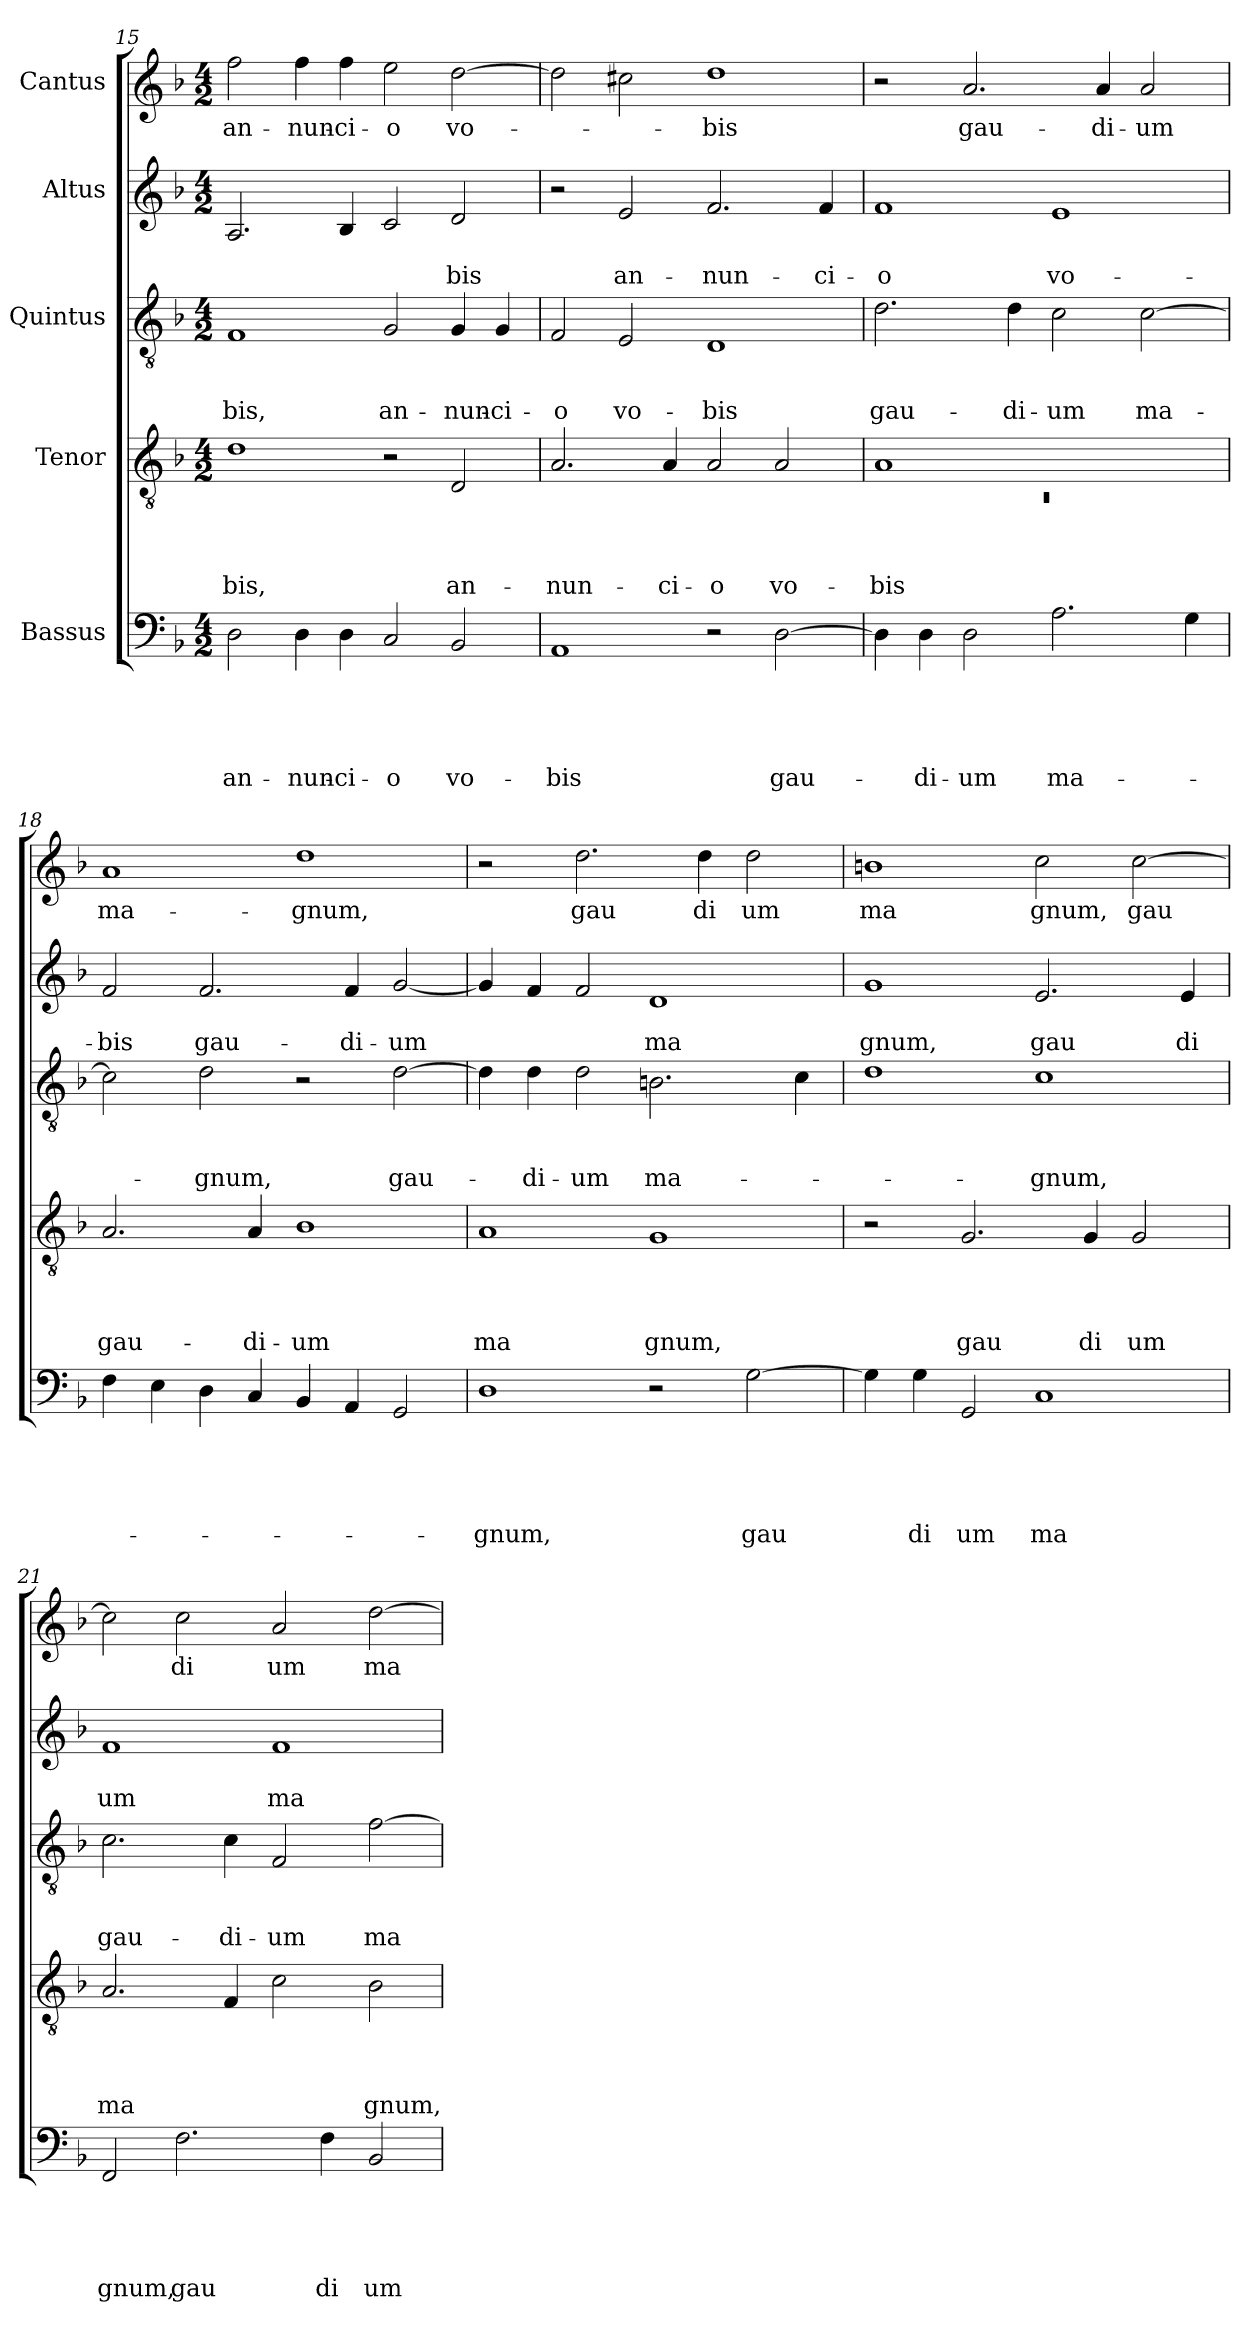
**kern	**text	**text	**text	**text	**text	**kern	**text	**text	**text	**text	**kern	**text	**text	**text	**kern	**text	**text	**kern	**text
*part5	*part5	*part5	*part5	*part5	*part5	*part4	*part4	*part4	*part4	*part4	*part3	*part3	*part3	*part3	*part2	*part2	*part2	*part1	*part1
*staff5	*staff5	*staff5	*staff5	*staff5	*staff5	*staff4	*staff4	*staff4	*staff4	*staff4	*staff3	*staff3	*staff3	*staff3	*staff2	*staff2	*staff2	*staff1	*staff1
*I"Bassus	*	*	*	*	*	*I"Tenor	*	*	*	*	*I"Quintus	*	*	*	*I"Altus	*	*	*I"Cantus	*
*clefF4	*	*	*	*	*	*clefGv2	*	*	*	*	*clefGv2	*	*	*	*clefG2	*	*	*clefG2	*
*k[b-]	*	*	*	*	*	*k[b-]	*	*	*	*	*k[b-]	*	*	*	*k[b-]	*	*	*k[b-]	*
*F:	*	*	*	*	*	*F:	*	*	*	*	*F:	*	*	*	*F:	*	*	*F:	*
*M4/2	*	*	*	*	*	*M4/2	*	*	*	*	*M4/2	*	*	*	*M4/2	*	*	*M4/2	*
=15	=15	=15	=15	=15	=15	=15	=15	=15	=15	=15	=15	=15	=15	=15	=15	=15	=15	=15	=15
!	!	!	!	!	!LO:LY:b	!	!	!	!	!LO:LY:b	!	!	!	!LO:LY:b	!	!	!	!	!LO:LY:b
2D\	.	.	.	.	an-	1d	.	.	.	-bis,	1F	.	.	-bis,	2.A/	.	.	2ff\	an-
!	!	!	!	!	!LO:LY:b	!	!	!	!	!	!	!	!	!	!	!	!	!	!LO:LY:b
4D\	.	.	.	.	-nun-	.	.	.	.	.	.	.	.	.	.	.	.	4ff\	-nun-
!	!	!	!	!	!LO:LY:b	!	!	!	!	!	!	!	!	!	!	!	!	!	!LO:LY:b
4D\	.	.	.	.	-ci-	.	.	.	.	.	.	.	.	.	4B-/	.	.	4ff\	-ci-
!	!	!	!	!	!LO:LY:b	!	!	!	!	!	!	!	!	!LO:LY:b	!	!	!	!	!LO:LY:b
2C/	.	.	.	.	-o	2r	.	.	.	.	2G/	.	.	an-	2c/	.	.	2ee\	-o
!	!	!	!	!	!LO:LY:b	!	!	!	!	!LO:LY:b	!	!	!	!LO:LY:b	!	!	!LO:LY:b	!	!LO:LY:b
2BB-/	.	.	.	.	vo-	2D/	.	.	.	an-	4G/	.	.	-nun-	2d/	.	-bis	[>2dd\	vo-
!	!	!	!	!	!	!	!	!	!	!	!	!	!	!LO:LY:b	!	!	!	!	!
.	.	.	.	.	.	.	.	.	.	.	4G/	.	.	-ci-	.	.	.	.	.
=16	=16	=16	=16	=16	=16	=16	=16	=16	=16	=16	=16	=16	=16	=16	=16	=16	=16	=16	=16
!	!	!	!	!	!LO:LY:b	!	!	!	!	!LO:LY:b	!	!	!	!LO:LY:b	!	!	!	!	!
1AA	.	.	.	.	-bis	2.A/	.	.	.	-nun-	2F/	.	.	-o	2r	.	.	2dd\]	.
!	!	!	!	!	!	!	!	!	!	!	!	!	!	!LO:LY:b	!	!	!LO:LY:b	!	!
.	.	.	.	.	.	.	.	.	.	.	2E/	.	.	vo-	2e/	.	an-	2cc#\	.
!	!	!	!	!	!	!	!	!	!	!LO:LY:b	!	!	!	!	!	!	!	!	!
.	.	.	.	.	.	4A/	.	.	.	-ci-	.	.	.	.	.	.	.	.	.
!	!	!	!	!	!	!	!	!	!	!LO:LY:b	!	!	!	!LO:LY:b	!	!	!LO:LY:b	!	!LO:LY:b
2r	.	.	.	.	.	2A/	.	.	.	-o	1D	.	.	-bis	2.f/	.	-nun-	1dd	-bis
!	!	!	!	!	!LO:LY:b	!	!	!	!	!LO:LY:b	!	!	!	!	!	!	!	!	!
[>2D\	.	.	.	.	gau-	2A/	.	.	.	vo-	.	.	.	.	.	.	.	.	.
!	!	!	!	!	!	!	!	!	!	!	!	!	!	!	!	!	!LO:LY:b	!	!
.	.	.	.	.	.	.	.	.	.	.	.	.	.	.	4f/	.	-ci-	.	.
=17	=17	=17	=17	=17	=17	=17	=17	=17	=17	=17	=17	=17	=17	=17	=17	=17	=17	=17	=17
*	*	*	*	*	*	*^	*	*	*	*	*	*	*	*	*	*	*	*	*
!	!	!	!	!	!	!	!LO:N:vis=1	!	!	!	!LO:LY:b	!	!	!	!LO:LY:b	!	!	!LO:LY:b	!	!
4D\]	.	.	.	.	.	1A	0rC	.	.	.	-bis	2.d\	.	.	gau-	1f	.	-o	2r	.
!	!	!	!	!	!LO:LY:b	!	!	!	!	!	!	!	!	!	!	!	!	!	!	!
4D\	.	.	.	.	-di-	.	.	.	.	.	.	.	.	.	.	.	.	.	.	.
!	!	!	!	!	!LO:LY:b	!	!	!	!	!	!	!	!	!	!	!	!	!	!	!LO:LY:b
2D\	.	.	.	.	-um	.	.	.	.	.	.	.	.	.	.	.	.	.	2.a/	gau-
!	!	!	!	!	!	!	!	!	!	!	!	!	!	!	!LO:LY:b	!	!	!	!	!
.	.	.	.	.	.	.	.	.	.	.	.	4d\	.	.	-di-	.	.	.	.	.
!	!	!	!	!	!LO:LY:b	!	!	!	!	!	!	!	!	!	!LO:LY:b	!	!	!LO:LY:b	!	!
2.A\	.	.	.	.	ma-	1ryy	.	.	.	.	.	2c\	.	.	-um	1e	.	vo-	.	.
!	!	!	!	!	!	!	!	!	!	!	!	!	!	!	!	!	!	!	!	!LO:LY:b
.	.	.	.	.	.	.	.	.	.	.	.	.	.	.	.	.	.	.	4a/	-di-
!	!	!	!	!	!	!	!	!	!	!	!	!	!	!	!LO:LY:b	!	!	!	!	!LO:LY:b
.	.	.	.	.	.	.	.	.	.	.	.	[>2c\	.	.	ma-	.	.	.	2a/	-um
4G\	.	.	.	.	.	.	.	.	.	.	.	.	.	.	.	.	.	.	.	.
*	*	*	*	*	*	*v	*v	*	*	*	*	*	*	*	*	*	*	*	*	*
=18	=18	=18	=18	=18	=18	=18	=18	=18	=18	=18	=18	=18	=18	=18	=18	=18	=18	=18	=18
!	!	!	!	!	!	!	!	!	!	!LO:LY:b	!	!	!	!	!	!	!LO:LY:b	!	!LO:LY:b
4F\	.	.	.	.	.	2.A/	.	.	.	gau-	2c\]	.	.	.	2f/	.	-bis	1a	ma-
4E\	.	.	.	.	.	.	.	.	.	.	.	.	.	.	.	.	.	.	.
!	!	!	!	!	!	!	!	!	!	!	!	!	!	!LO:LY:b	!	!	!LO:LY:b	!	!
4D\	.	.	.	.	.	.	.	.	.	.	2d\	.	.	-gnum,	2.f/	.	gau-	.	.
!	!	!	!	!	!	!	!	!	!	!LO:LY:b	!	!	!	!	!	!	!	!	!
4C/	.	.	.	.	.	4A/	.	.	.	-di-	.	.	.	.	.	.	.	.	.
!	!	!	!	!	!	!	!	!	!	!LO:LY:b	!	!	!	!	!	!	!	!	!LO:LY:b
4BB-/	.	.	.	.	.	1B-	.	.	.	-um	2r	.	.	.	.	.	.	1dd	-gnum,
!	!	!	!	!	!	!	!	!	!	!	!	!	!	!	!	!	!LO:LY:b	!	!
4AA/	.	.	.	.	.	.	.	.	.	.	.	.	.	.	4f/	.	-di-	.	.
!	!	!	!	!	!	!	!	!	!	!	!	!	!	!LO:LY:b	!	!	!LO:LY:b	!	!
2GG/	.	.	.	.	.	.	.	.	.	.	[>2d\	.	.	gau-	[>2g/	.	-um	.	.
!!LO:PB:g=z
=19	=19	=19	=19	=19	=19	=19	=19	=19	=19	=19	=19	=19	=19	=19	=19	=19	=19	=19	=19
!	!	!	!	!	!LO:LY:b	!	!	!	!	!LO:LY:b	!	!	!	!	!	!	!	!	!
1D	.	.	.	.	-gnum,	1A	.	.	.	ma	4d\]	.	.	.	4g/]	.	.	2r	.
!	!	!	!	!	!	!	!	!	!	!	!	!	!	!LO:LY:b	!	!	!	!	!
.	.	.	.	.	.	.	.	.	.	.	4d\	.	.	-di-	4f/	.	.	.	.
!	!	!	!	!	!	!	!	!	!	!	!	!	!	!LO:LY:b	!	!	!	!	!LO:LY:b
.	.	.	.	.	.	.	.	.	.	.	2d\	.	.	-um	2f/	.	.	2.dd\	gau
!	!	!	!	!	!	!	!	!	!	!LO:LY:b	!	!	!	!LO:LY:b	!	!	!LO:LY:b	!	!
2r	.	.	.	.	.	1G	.	.	.	gnum,	2.Bn\	.	.	ma-	1d	.	ma	.	.
!	!	!	!	!	!	!	!	!	!	!	!	!	!	!	!	!	!	!	!LO:LY:b
.	.	.	.	.	.	.	.	.	.	.	.	.	.	.	.	.	.	4dd\	di
!	!	!	!	!	!LO:LY:b	!	!	!	!	!	!	!	!	!	!	!	!	!	!LO:LY:b
[>2G\	.	.	.	.	gau	.	.	.	.	.	.	.	.	.	.	.	.	2dd\	um
.	.	.	.	.	.	.	.	.	.	.	4c\	.	.	.	.	.	.	.	.
=20	=20	=20	=20	=20	=20	=20	=20	=20	=20	=20	=20	=20	=20	=20	=20	=20	=20	=20	=20
!	!	!	!	!	!	!	!	!	!	!	!	!	!	!	!	!	!LO:LY:b	!	!LO:LY:b
4G\]	.	.	.	.	.	2r	.	.	.	.	1d	.	.	.	1g	.	gnum,	1bn	ma
!	!	!	!	!	!LO:LY:b	!	!	!	!	!	!	!	!	!	!	!	!	!	!
4G\	.	.	.	.	di	.	.	.	.	.	.	.	.	.	.	.	.	.	.
!	!	!	!	!	!LO:LY:b	!	!	!	!	!LO:LY:b	!	!	!	!	!	!	!	!	!
2GG/	.	.	.	.	um	2.G/	.	.	.	gau	.	.	.	.	.	.	.	.	.
!	!	!	!	!	!LO:LY:b	!	!	!	!	!	!	!	!	!LO:LY:b	!	!	!LO:LY:b	!	!LO:LY:b
1C	.	.	.	.	ma	.	.	.	.	.	1c	.	.	-gnum,	2.e/	.	gau	2cc\	gnum,
!	!	!	!	!	!	!	!	!	!	!LO:LY:b	!	!	!	!	!	!	!	!	!
.	.	.	.	.	.	4G/	.	.	.	di	.	.	.	.	.	.	.	.	.
!	!	!	!	!	!	!	!	!	!	!LO:LY:b	!	!	!	!	!	!	!	!	!LO:LY:b
.	.	.	.	.	.	2G/	.	.	.	um	.	.	.	.	.	.	.	[>2cc\	gau
!	!	!	!	!	!	!	!	!	!	!	!	!	!	!	!	!	!LO:LY:b	!	!
.	.	.	.	.	.	.	.	.	.	.	.	.	.	.	4e/	.	di	.	.
=21	=21	=21	=21	=21	=21	=21	=21	=21	=21	=21	=21	=21	=21	=21	=21	=21	=21	=21	=21
!	!	!	!	!	!LO:LY:b	!	!	!	!	!LO:LY:b	!	!	!	!LO:LY:b	!	!	!LO:LY:b	!	!
2FF/	.	.	.	.	gnum,	2.A/	.	.	.	ma	2.c\	.	.	gau-	1f	.	um	2cc\]	.
!	!	!	!	!	!LO:LY:b	!	!	!	!	!	!	!	!	!	!	!	!	!	!LO:LY:b
2.F\	.	.	.	.	gau	.	.	.	.	.	.	.	.	.	.	.	.	2cc\	di
!	!	!	!	!	!	!	!	!	!	!	!	!	!	!LO:LY:b	!	!	!	!	!
.	.	.	.	.	.	4F/	.	.	.	.	4c\	.	.	-di-	.	.	.	.	.
!	!	!	!	!	!	!	!	!	!	!	!	!	!	!LO:LY:b	!	!	!LO:LY:b	!	!LO:LY:b
.	.	.	.	.	.	2c\	.	.	.	.	2F/	.	.	-um	1f	.	ma	2a/	um
!	!	!	!	!	!LO:LY:b	!	!	!	!	!	!	!	!	!	!	!	!	!	!
4F\	.	.	.	.	di	.	.	.	.	.	.	.	.	.	.	.	.	.	.
!	!	!	!	!	!LO:LY:b	!	!	!	!	!LO:LY:b	!	!	!	!LO:LY:b	!	!	!	!	!LO:LY:b
2BB-/	.	.	.	.	um	2B-\	.	.	.	gnum,	[>2f\	.	.	ma-	.	.	.	[>2dd\	ma
=	=	=	=	=	=	=	=	=	=	=	=	=	=	=	=	=	=	=	=
*-	*-	*-	*-	*-	*-	*-	*-	*-	*-	*-	*-	*-	*-	*-	*-	*-	*-	*-	*-
